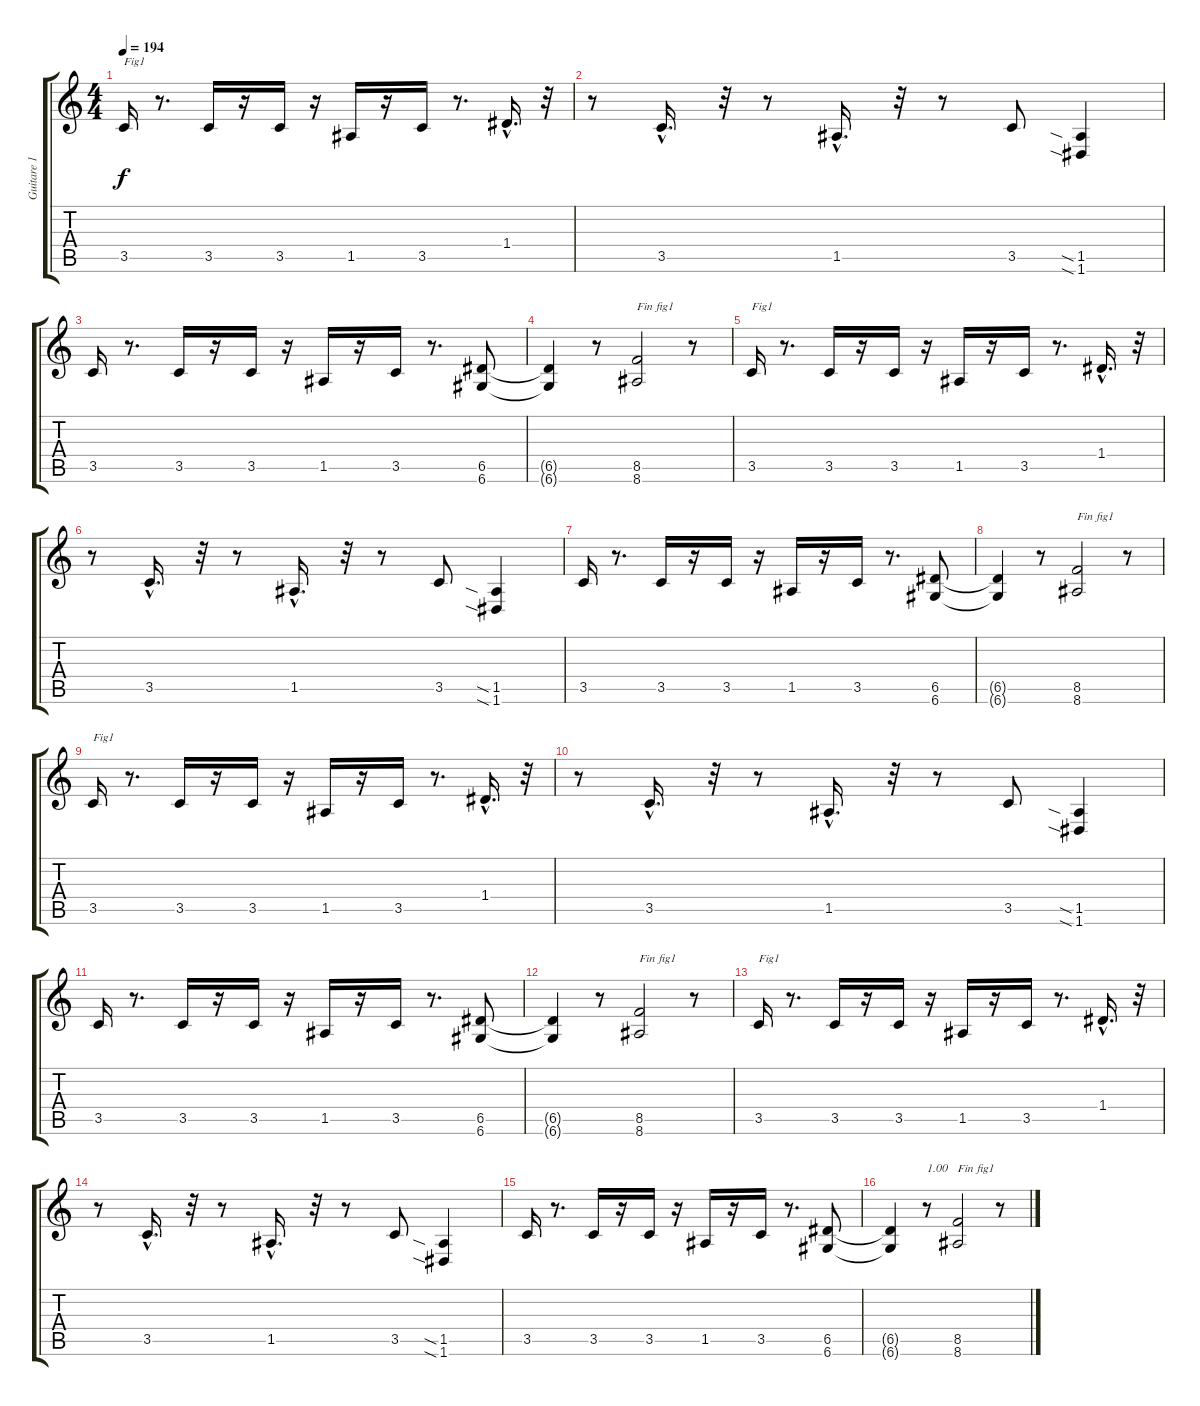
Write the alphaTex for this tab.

\track ("Guitare 1 Dr-D" "Guitare 1 ") {instrument distortionguitar}
\staff {score tabs}
\tuning (E4 B3 G3 D3 A2 D2) {hide}
\ts (4 4)
\tempo 194
\clef g2
\ks c
3.5.16{txt "Fig1" dy f} r.8{d} 3.5.16 r.16 3.5.16 r.16 1.5.16 r.16 3.5.16 r.8{d} 1.4{hac}.16{d} r.32 |
r.8 3.5{hac}.16{d} r.32 r.8 1.5{hac}.16{d} r.32 r.8 3.5.8 (1.5{sia} 1.6{sia}).4 |
3.5.16 r.8{d} 3.5.16 r.16 3.5.16 r.16 1.5.16 r.16 3.5.16 r.8{d} (6.5 6.6).8 |
(6.5{t} 6.6{t}).4 r.8 (8.5 8.6).2{txt "Fin fig1"} r.8 |
3.5.16{txt "Fig1"} r.8{d} 3.5.16 r.16 3.5.16 r.16 1.5.16 r.16 3.5.16 r.8{d} 1.4{hac}.16{d} r.32 |
r.8 3.5{hac}.16{d} r.32 r.8 1.5{hac}.16{d} r.32 r.8 3.5.8 (1.5{sia} 1.6{sia}).4 |
3.5.16 r.8{d} 3.5.16 r.16 3.5.16 r.16 1.5.16 r.16 3.5.16 r.8{d} (6.5 6.6).8 |
(6.5{t} 6.6{t}).4 r.8 (8.5 8.6).2{txt "Fin fig1"} r.8 |
3.5.16{txt "Fig1"} r.8{d} 3.5.16 r.16 3.5.16 r.16 1.5.16 r.16 3.5.16 r.8{d} 1.4{hac}.16{d} r.32 |
r.8 3.5{hac}.16{d} r.32 r.8 1.5{hac}.16{d} r.32 r.8 3.5.8 (1.5{sia} 1.6{sia}).4 |
3.5.16 r.8{d} 3.5.16 r.16 3.5.16 r.16 1.5.16 r.16 3.5.16 r.8{d} (6.5 6.6).8 |
(6.5{t} 6.6{t}).4 r.8 (8.5 8.6).2{txt "Fin fig1"} r.8 |
3.5.16{txt "Fig1"} r.8{d} 3.5.16 r.16 3.5.16 r.16 1.5.16 r.16 3.5.16 r.8{d} 1.4{hac}.16{d} r.32 |
r.8 3.5{hac}.16{d} r.32 r.8 1.5{hac}.16{d} r.32 r.8 3.5.8 (1.5{sia} 1.6{sia}).4 |
3.5.16 r.8{d} 3.5.16 r.16 3.5.16 r.16 1.5.16 r.16 3.5.16 r.8{d} (6.5 6.6).8 |
(6.5{t} 6.6{t}).4 r.8{txt "1.00"} (8.5 8.6).2{txt "Fin fig1"} r.8
